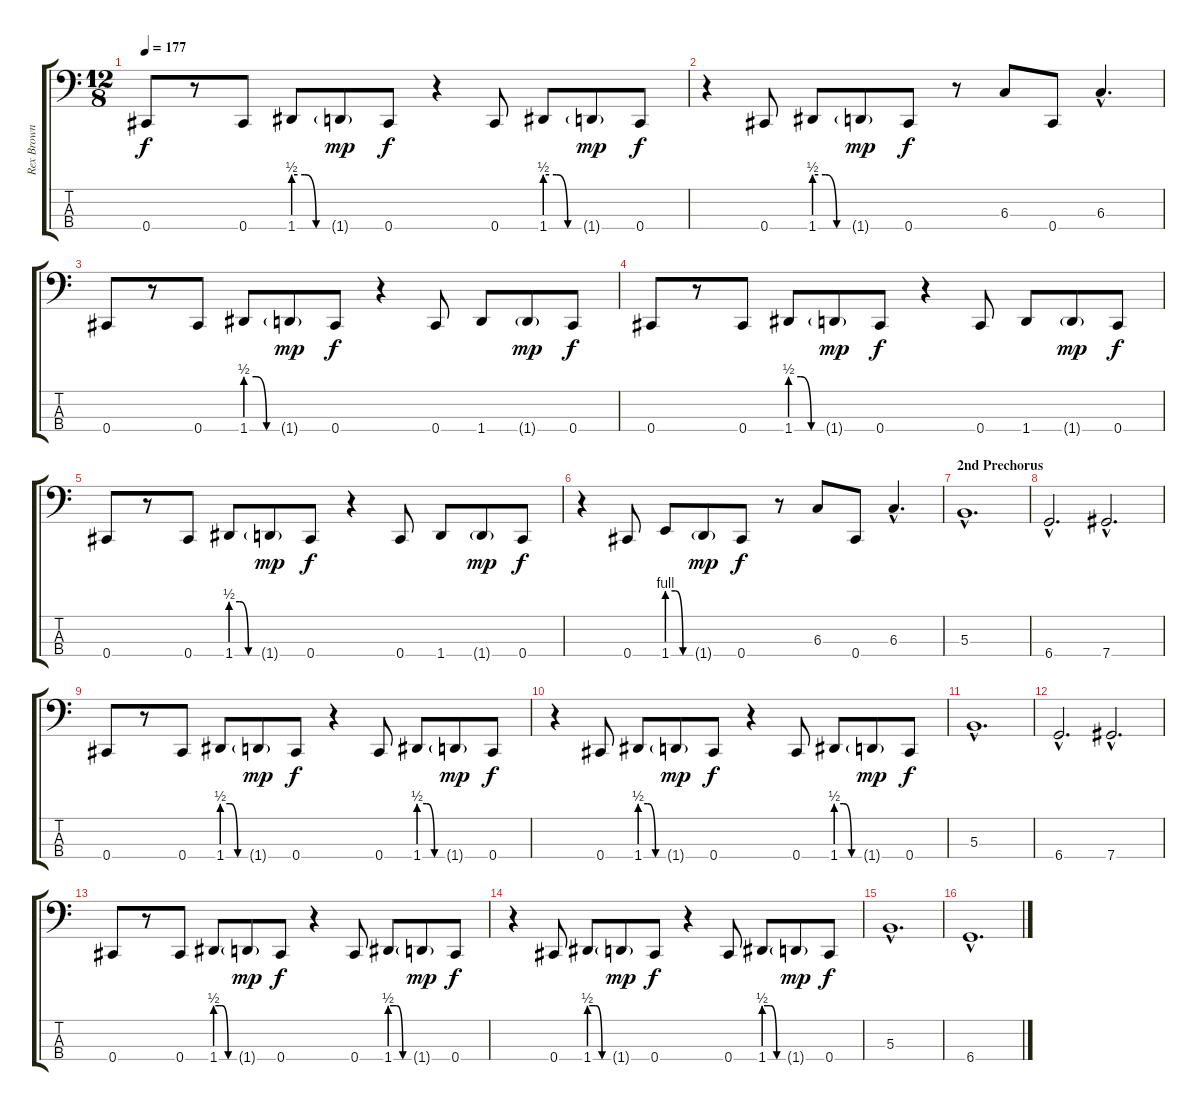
\track ("Rex Brown" "Rex Brown") {instrument electricbassfinger}
\staff {score tabs}
\tuning (E2 B1 Gb1 Db1) {hide}
\ts (12 8)
\tempo 177
\clef f4
\ks c
0.4.8{dy f} r.8 0.4.8 1.4{be (custom 0 2 20 2 40 0 60 0)}.8 1.4{g}.8{dy mp} 0.4.8{dy f} r.4 0.4.8 1.4{be (custom 0 2 20 2 40 0 60 0)}.8 1.4{g}.8{dy mp} 0.4.8{dy f} |
r.4 0.4.8 1.4{be (custom 0 2 20 2 40 0 60 0)}.8 1.4{g}.8{dy mp} 0.4.8{dy f} r.8 6.3.8 0.4.8 6.3{hac}.4{d} |
0.4.8 r.8 0.4.8 1.4{be (custom 0 2 20 2 40 0 60 0)}.8 1.4{g}.8{dy mp} 0.4.8{dy f} r.4 0.4.8 1.4.8 1.4{g}.8{dy mp} 0.4.8{dy f} |
0.4.8 r.8 0.4.8 1.4{be (custom 0 2 20 2 40 0 60 0)}.8 1.4{g}.8{dy mp} 0.4.8{dy f} r.4 0.4.8 1.4.8 1.4{g}.8{dy mp} 0.4.8{dy f} |
0.4.8 r.8 0.4.8 1.4{be (custom 0 2 20 2 40 0 60 0)}.8 1.4{g}.8{dy mp} 0.4.8{dy f} r.4 0.4.8 1.4.8 1.4{g}.8{dy mp} 0.4.8{dy f} |
r.4 0.4.8 1.4{be (custom 0 4 20 4 40 0 60 0)}.8 1.4{g}.8{dy mp} 0.4.8{dy f} r.8 6.3.8 0.4.8 6.3{hac}.4{d} |
\section ("" "2nd Prechorus")
5.3{hac}.1{d} |
6.4{hac}.2{d} 7.4{hac}.2{d} |
0.4.8 r.8 0.4.8 1.4{be (custom 0 2 20 2 40 0 60 0)}.8 1.4{g}.8{dy mp} 0.4.8{dy f} r.4 0.4.8 1.4{be (custom 0 2 20 2 40 0 60 0)}.8 1.4{g}.8{dy mp} 0.4.8{dy f} |
r.4 0.4.8 1.4{be (custom 0 2 20 2 40 0 60 0)}.8 1.4{g}.8{dy mp} 0.4.8{dy f} r.4 0.4.8 1.4{be (custom 0 2 20 2 40 0 60 0)}.8 1.4{g}.8{dy mp} 0.4.8{dy f} |
5.3{hac}.1{d} |
6.4{hac}.2{d} 7.4{hac}.2{d} |
0.4.8 r.8 0.4.8 1.4{be (custom 0 2 20 2 40 0 60 0)}.8 1.4{g}.8{dy mp} 0.4.8{dy f} r.4 0.4.8 1.4{be (custom 0 2 20 2 40 0 60 0)}.8 1.4{g}.8{dy mp} 0.4.8{dy f} |
r.4 0.4.8 1.4{be (custom 0 2 20 2 40 0 60 0)}.8 1.4{g}.8{dy mp} 0.4.8{dy f} r.4 0.4.8 1.4{be (custom 0 2 20 2 40 0 60 0)}.8 1.4{g}.8{dy mp} 0.4.8{dy f} |
5.3{hac}.1{d} |
6.4{hac}.1{d}
